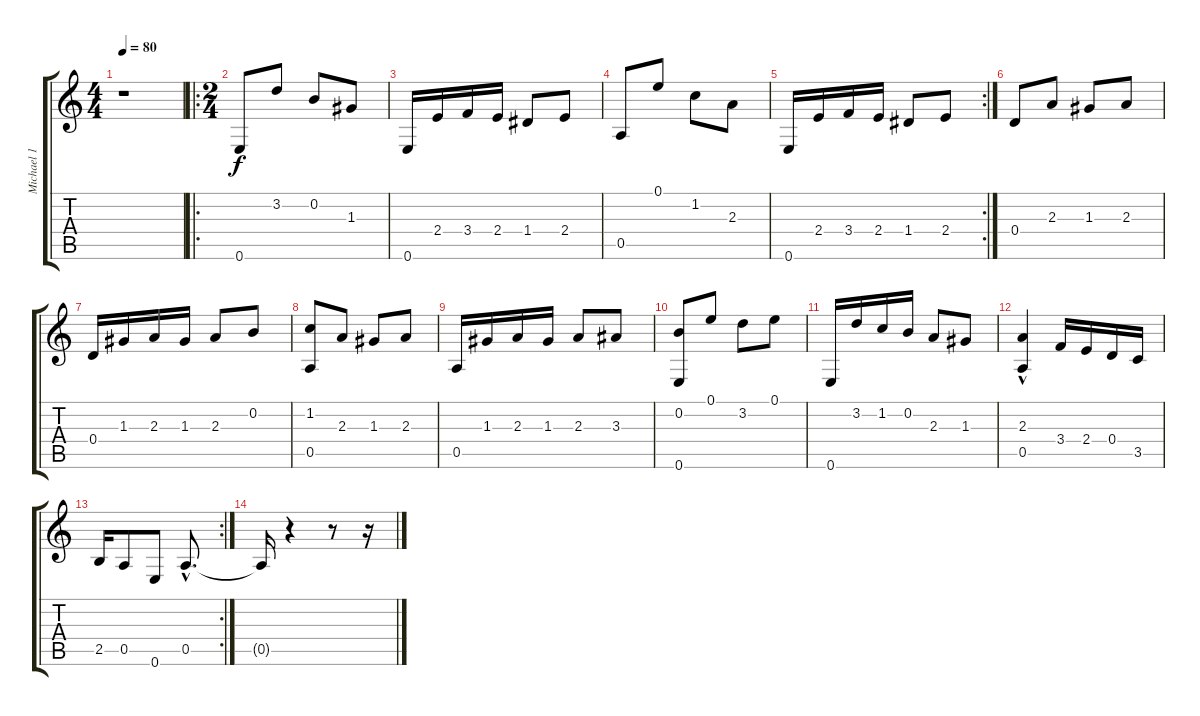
\track ("Michael 1" "Michael 1") {instrument acousticguitarnylon}
\staff {score tabs}
\tuning (E4 B3 G3 D3 A2 E2) {hide}
\ts (4 4)
\tempo 80
\clef g2
\ks c
r.1{dy f instrument acousticguitarnylon} |
\ro
\ts (2 4)
0.6.8 3.2.8 0.2.8 1.3.8 |
0.6.16 2.4.16 3.4.16 2.4.16 1.4.8 2.4.8 |
0.5.8 0.1.8 1.2.8 2.3.8 |
\rc 2
0.6.16 2.4.16 3.4.16 2.4.16 1.4.8 2.4.8 |
0.4.8 2.3.8 1.3.8 2.3.8 |
0.4.16 1.3.16 2.3.16 1.3.16 2.3.8 0.2.8 |
(1.2 0.5).8 2.3.8 1.3.8 2.3.8 |
0.5.16 1.3.16 2.3.16 1.3.16 2.3.8 3.3.8 |
(0.2 0.6).8 0.1.8 3.2.8 0.1.8 |
0.6.16 3.2.16 1.2.16 0.2.16 2.3.8 1.3.8 |
(2.3 0.5{hac}).4 3.4.16 2.4.16 0.4.16 3.5.16 |
\rc 2
2.5.16 0.5.8 0.6.8 0.5{hac}.8{d} |
0.5{t}.16 r.4 r.8 r.16
